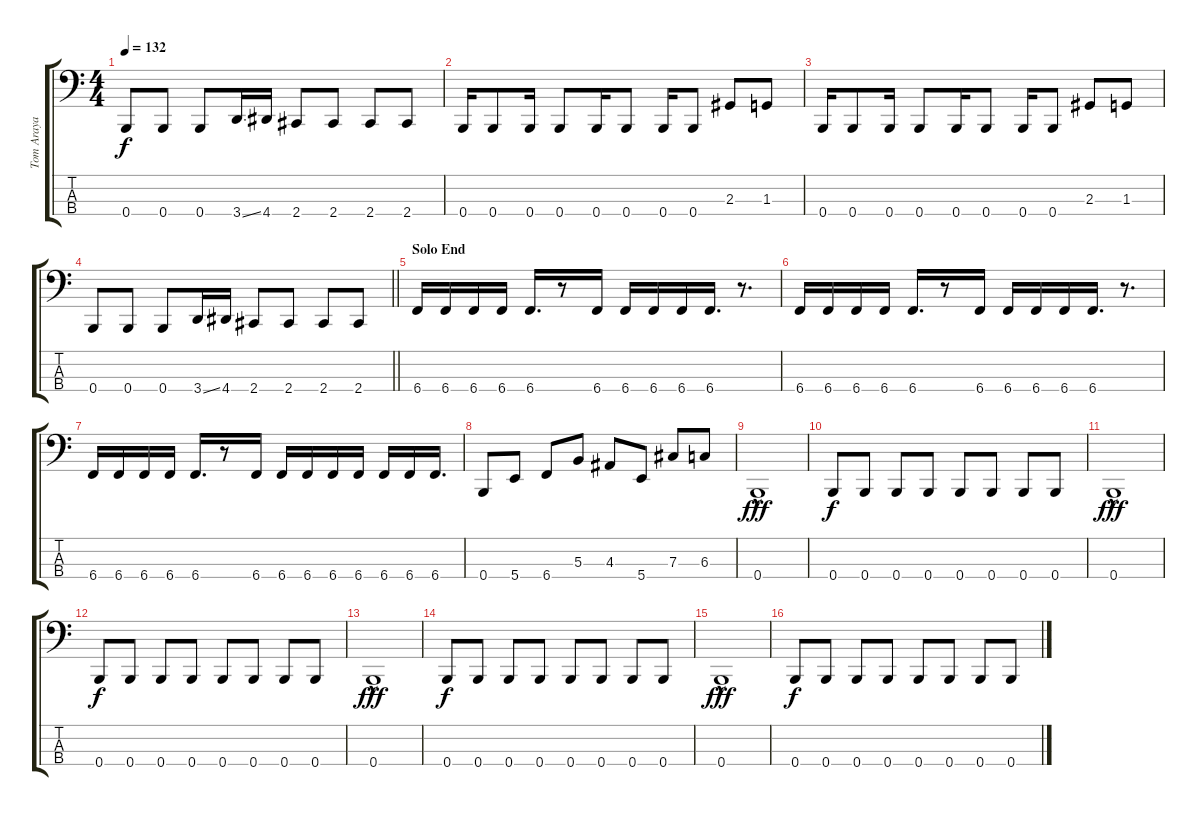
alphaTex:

\track ("Tom Araya" "Tom Araya") {instrument electricbasspick}
\staff {score tabs}
\tuning (E2 B1 Gb1 B0) {hide}
\ts (4 4)
\tempo 132
\clef f4
\ks c
0.4.8{dy f} 0.4.8 0.4.8 3.4{ss}.16 4.4.16 2.4.8 2.4.8 2.4.8 2.4.8 |
0.4.16 0.4.8 0.4.16 0.4.8 0.4.16 0.4.8 0.4.16 0.4.8 2.3.8 1.3.8 |
0.4.16 0.4.8 0.4.16 0.4.8 0.4.16 0.4.8 0.4.16 0.4.8 2.3.8 1.3.8 |
\barLineRight lightlight
0.4.8 0.4.8 0.4.8 3.4{ss}.16 4.4.16 2.4.8 2.4.8 2.4.8 2.4.8 |
\section ("" "Solo End")
6.4.16 6.4.16 6.4.16 6.4.16 6.4.16{d} r.8 6.4.16 6.4.16 6.4.16 6.4.16 6.4.16{d} r.8{d} |
6.4.16 6.4.16 6.4.16 6.4.16 6.4.16{d} r.8 6.4.16 6.4.16 6.4.16 6.4.16 6.4.16{d} r.8{d} |
6.4.16 6.4.16 6.4.16 6.4.16 6.4.16{d} r.8 6.4.16 6.4.16 6.4.16 6.4.16 6.4.16 6.4.16 6.4.16 6.4.16{d} |
0.4.8 5.4.8 6.4.8 5.3.8 4.3.8 5.4.8 7.3.8 6.3.8 |
0.4{hac}.1{dy fff} |
0.4.8{dy f} 0.4.8 0.4.8 0.4.8 0.4.8 0.4.8 0.4.8 0.4.8 |
0.4{hac}.1{dy fff} |
0.4.8{dy f} 0.4.8 0.4.8 0.4.8 0.4.8 0.4.8 0.4.8 0.4.8 |
0.4{hac}.1{dy fff} |
0.4.8{dy f} 0.4.8 0.4.8 0.4.8 0.4.8 0.4.8 0.4.8 0.4.8 |
0.4{hac}.1{dy fff} |
0.4.8{dy f} 0.4.8 0.4.8 0.4.8 0.4.8 0.4.8 0.4.8 0.4.8
